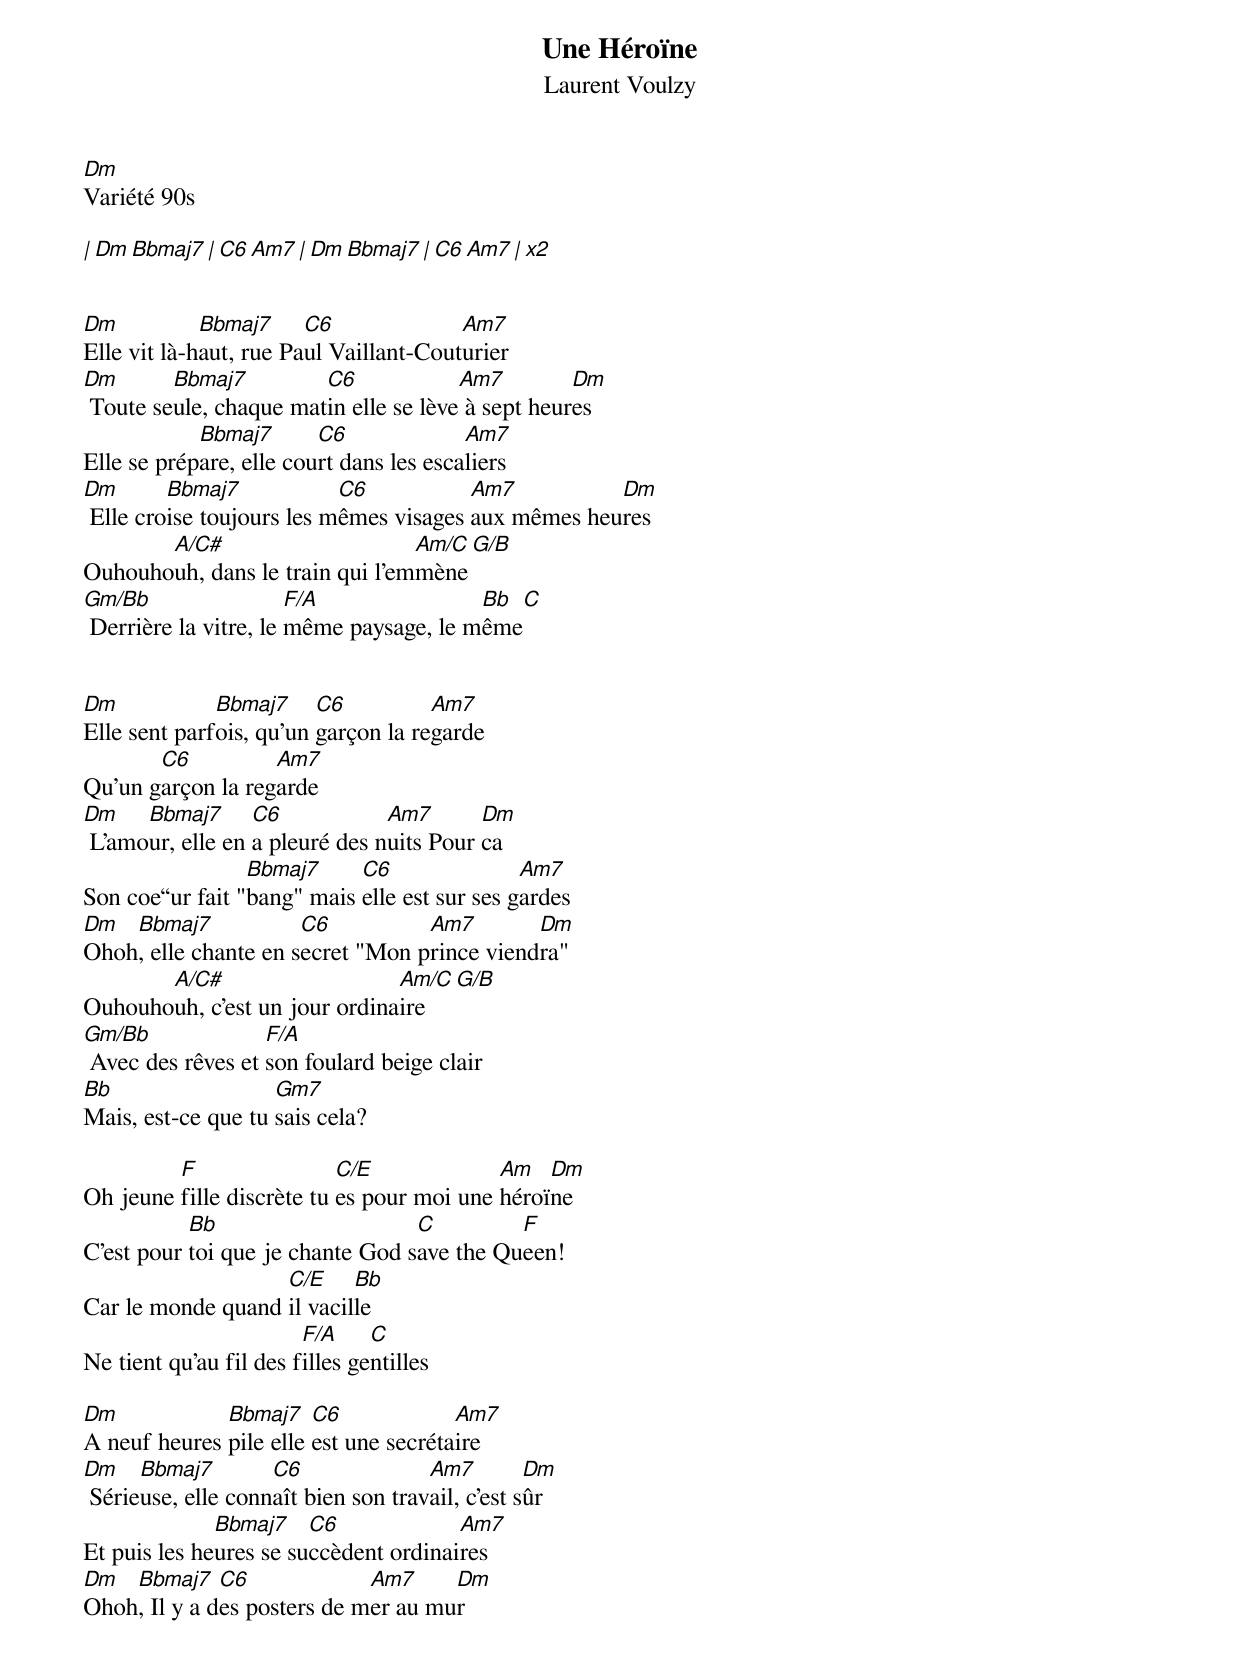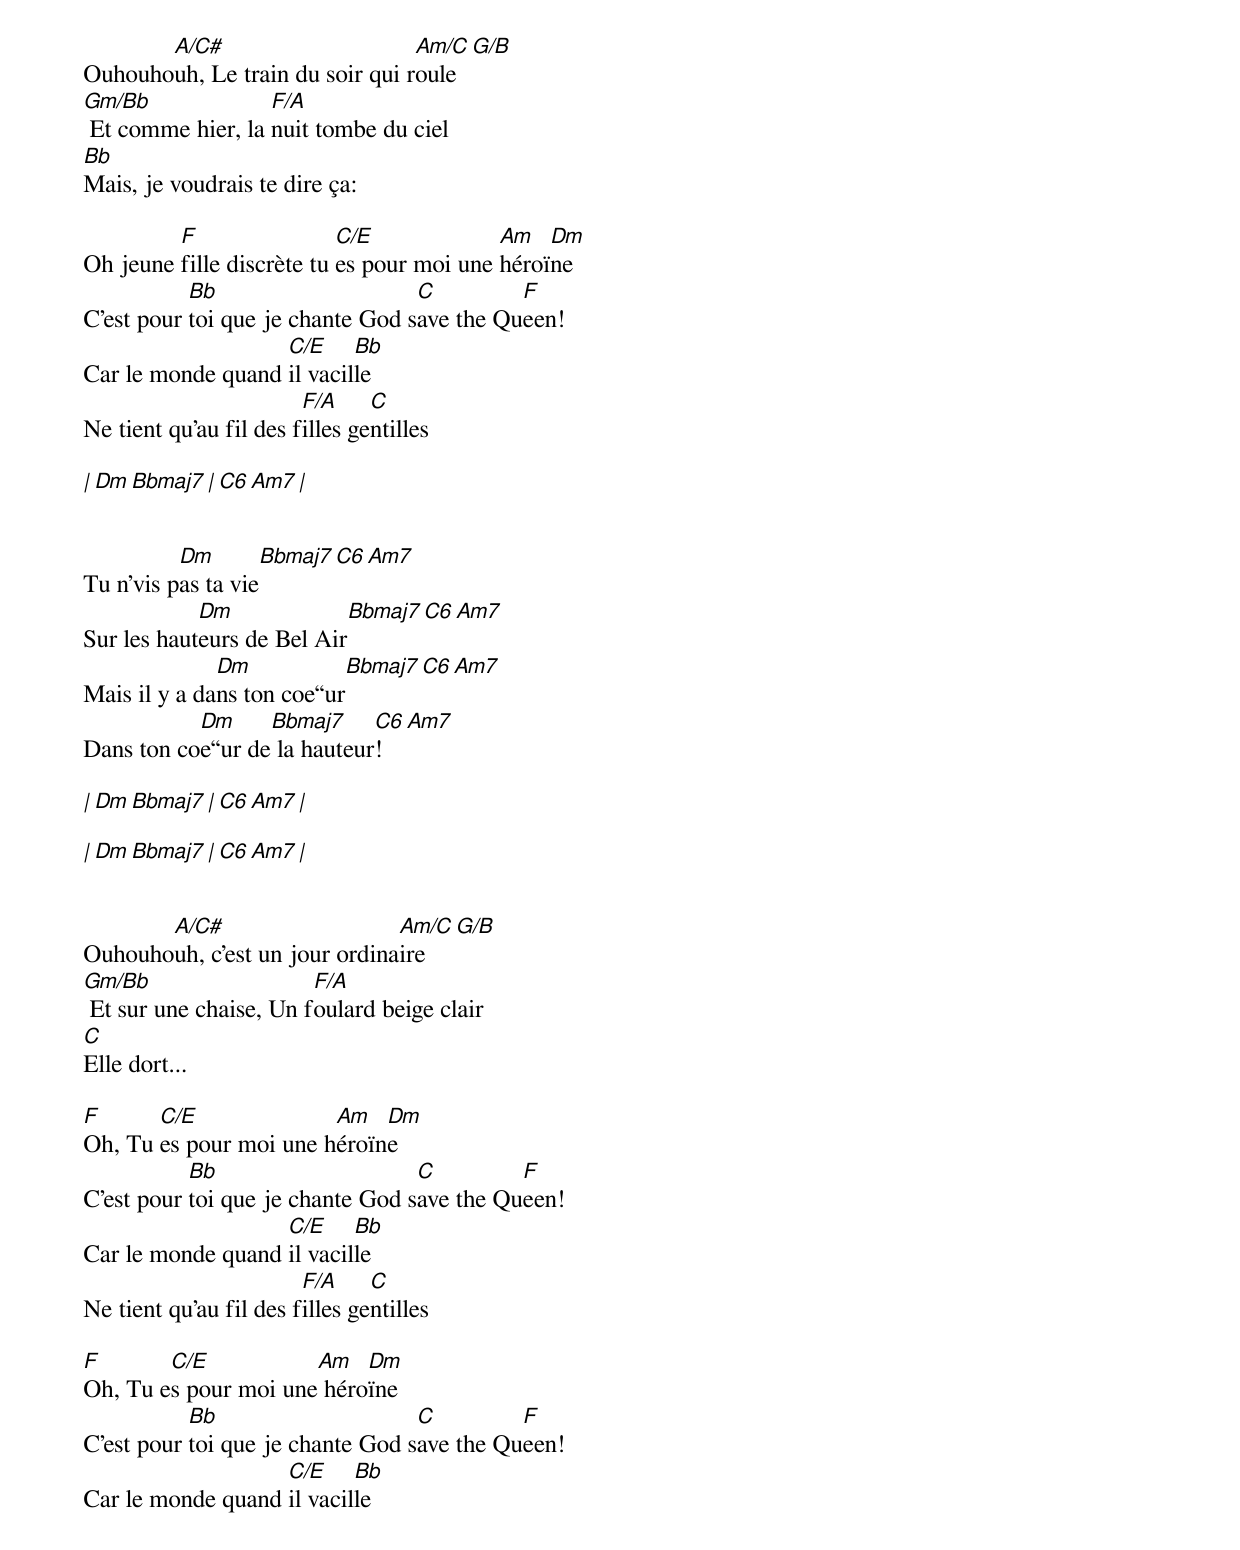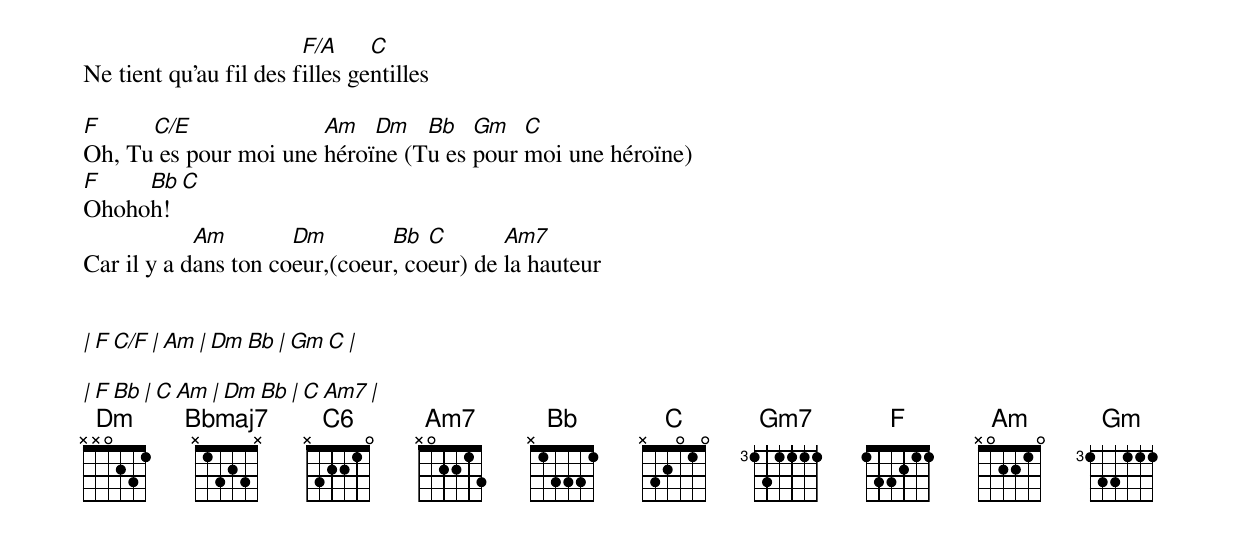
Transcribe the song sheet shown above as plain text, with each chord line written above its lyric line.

Une Héroïne
Laurent Voulzy
Dm
Variété 90s

| Dm   Bbmaj7  | C6   Am7 |  Dm   Bbmaj7 |  C6   Am7 | x2


Dm           Bbmaj7     C6              Am7
Elle vit là-haut, rue Paul Vaillant-Couturier
Dm       Bbmaj7         C6             Am7         Dm
 Toute seule, chaque matin elle se lève à sept heures
            Bbmaj7       C6              Am7
Elle se prépare, elle court dans les escaliers
Dm       Bbmaj7            C6           Am7          Dm
 Elle croise toujours les mêmes visages aux mêmes heures
       A/C#                      Am/C   G/B
Ouhouhouh, dans le train qui l'emmène
Gm/Bb                  F/A               Bb   C
 Derrière la vitre, le même paysage, le même


Dm            Bbmaj7     C6          Am7
Elle sent parfois, qu'un garçon la regarde
       C6          Am7
Qu'un garçon la regarde
Dm    Bbmaj7      C6            Am7       Dm
 L'amour, elle en a pleuré des nuits Pour ca
                 Bbmaj7     C6                Am7
Son coeur fait "bang" mais elle est sur ses gardes
Dm  Bbmaj7            C6          Am7        Dm
Ohoh, elle chante en secret "Mon prince viendra"
       A/C#                    Am/C   G/B
Ouhouhouh, c'est un jour ordinaire
Gm/Bb              F/A
 Avec des rêves et son foulard beige clair
Bb                  Gm7
Mais, est-ce que tu sais cela?

         F                 C/E             Am   Dm
Oh jeune fille discrète tu es pour moi une héroïne
           Bb                     C         F
C'est pour toi que je chante God save the Queen!
                   C/E     Bb
Car le monde quand il vacille
                        F/A     C
Ne tient qu'au fil des filles gentilles

Dm            Bbmaj7    C6             Am7
A neuf heures pile elle est une secrétaire
Dm    Bbmaj7        C6               Am7         Dm
 Sérieuse, elle connaît bien son travail, c'est sûr
              Bbmaj7    C6             Am7
Et puis les heures se succèdent ordinaires
Dm  Bbmaj7    C6             Am7     Dm
Ohoh, Il y a des posters de mer au mur
       A/C#                      Am/C   G/B
Ouhouhouh, Le train du soir qui roule
Gm/Bb              F/A
 Et comme hier, la nuit tombe du ciel
Bb
Mais, je voudrais te dire ça:

         F                 C/E             Am   Dm
Oh jeune fille discrète tu es pour moi une héroïne
           Bb                     C         F
C'est pour toi que je chante God save the Queen!
                   C/E     Bb
Car le monde quand il vacille
                        F/A     C
Ne tient qu'au fil des filles gentilles

| Dm   Bbmaj7  | C6   Am7 |


          Dm        Bbmaj7   C6  Am7
Tu n'vis pas ta vie
            Dm             Bbmaj7  C6  Am7
Sur les hauteurs de Bel Air
              Dm           Bbmaj7  C6  Am7
Mais il y a dans ton coeur
           Dm     Bbmaj7     C6  Am7
Dans ton coeur de la hauteur!

| Dm   Bbmaj7  | C6   Am7 |

| Dm   Bbmaj7  | C6   Am7 |


       A/C#                    Am/C   G/B
Ouhouhouh, c'est un jour ordinaire
Gm/Bb                   F/A
 Et sur une chaise, Un foulard beige clair
C
Elle dort...

F      C/E              Am   Dm
Oh, Tu es pour moi une héroïne
           Bb                     C         F
C'est pour toi que je chante God save the Queen!
                   C/E     Bb
Car le monde quand il vacille
                        F/A     C
Ne tient qu'au fil des filles gentilles

F       C/E           Am   Dm
Oh, Tu es pour moi une héroïne
           Bb                     C         F
C'est pour toi que je chante God save the Queen!
                   C/E     Bb
Car le monde quand il vacille
                        F/A     C
Ne tient qu'au fil des filles gentilles

F     C/E              Am   Dm   Bb   Gm   C
Oh, Tu es pour moi une héroïne (Tu es pour moi une héroïne)
F    Bb  C
Ohohoh!
            Am        Dm        Bb  C       Am7
Car il y a dans ton coeur,(coeur, coeur) de la hauteur


| F   C/F  |      Am  |  Dm   Bb  |  Gm   C   |

| F   Bb   |  C   Am  |  Dm   Bb  |  C   Am7  |
